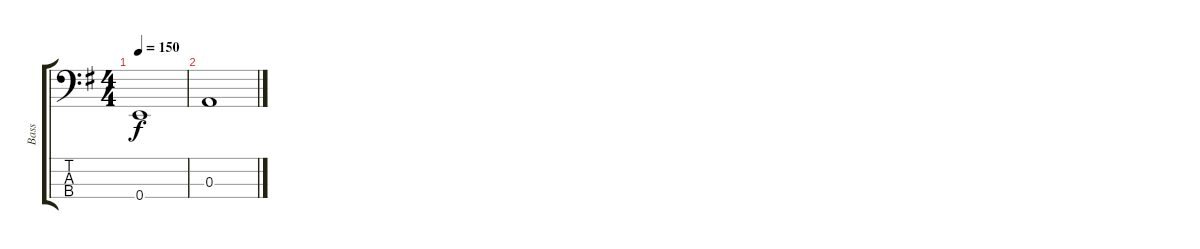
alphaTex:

\track ("Bass" "Bass") {instrument electricbassfinger}
\staff {score tabs}
\tuning (G2 D2 A1 E1) {hide}
\ts (4 4)
\tempo 150
\clef f4
\ks eminor
0.4.1{dy f} |
0.3.1
